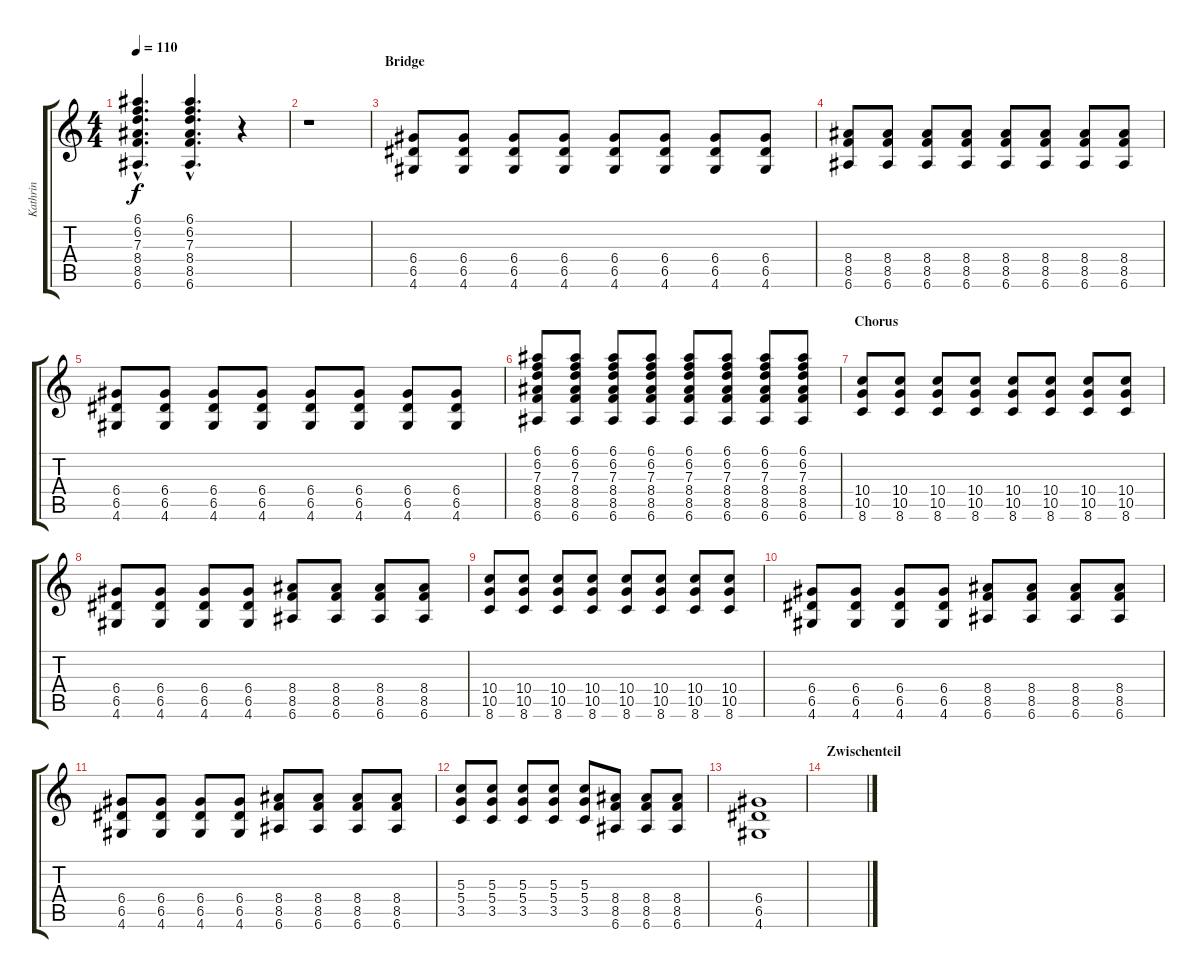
\track ("Kathrin" "Kathrin") {instrument acousticguitarsteel}
\staff {score tabs}
\tuning (E4 B3 G3 D3 A2 E2) {hide}
\ts (4 4)
\tempo 110
\clef g2
\ks c
(6.1{hac} 6.2{hac} 7.3{hac} 8.4{hac} 8.5{hac} 6.6{hac}).4{d dy f} (6.1{hac} 6.2{hac} 7.3{hac} 8.4{hac} 8.5{hac} 6.6{hac}).4{d} r.4 |
r.1 |
\section ("" "Bridge")
(6.4 6.5 4.6).8{instrument electricguitarjazz} (6.4 6.5 4.6).8 (6.4 6.5 4.6).8 (6.4 6.5 4.6).8 (6.4 6.5 4.6).8 (6.4 6.5 4.6).8 (6.4 6.5 4.6).8 (6.4 6.5 4.6).8 |
(8.4 8.5 6.6).8 (8.4 8.5 6.6).8 (8.4 8.5 6.6).8 (8.4 8.5 6.6).8 (8.4 8.5 6.6).8 (8.4 8.5 6.6).8 (8.4 8.5 6.6).8 (8.4 8.5 6.6).8 |
(6.4 6.5 4.6).8 (6.4 6.5 4.6).8 (6.4 6.5 4.6).8 (6.4 6.5 4.6).8 (6.4 6.5 4.6).8 (6.4 6.5 4.6).8 (6.4 6.5 4.6).8 (6.4 6.5 4.6).8 |
(6.1 6.2 7.3 8.4 8.5 6.6).8 (6.1 6.2 7.3 8.4 8.5 6.6).8 (6.1 6.2 7.3 8.4 8.5 6.6).8 (6.1 6.2 7.3 8.4 8.5 6.6).8 (6.1 6.2 7.3 8.4 8.5 6.6).8 (6.1 6.2 7.3 8.4 8.5 6.6).8 (6.1 6.2 7.3 8.4 8.5 6.6).8 (6.1 6.2 7.3 8.4 8.5 6.6).8 |
\section ("" "Chorus")
(10.4 10.5 8.6).8 (10.4 10.5 8.6).8 (10.4 10.5 8.6).8 (10.4 10.5 8.6).8 (10.4 10.5 8.6).8 (10.4 10.5 8.6).8 (10.4 10.5 8.6).8 (10.4 10.5 8.6).8 |
(6.4 6.5 4.6).8 (6.4 6.5 4.6).8 (6.4 6.5 4.6).8 (6.4 6.5 4.6).8 (8.4 8.5 6.6).8 (8.4 8.5 6.6).8 (8.4 8.5 6.6).8 (8.4 8.5 6.6).8 |
(10.4 10.5 8.6).8 (10.4 10.5 8.6).8 (10.4 10.5 8.6).8 (10.4 10.5 8.6).8 (10.4 10.5 8.6).8 (10.4 10.5 8.6).8 (10.4 10.5 8.6).8 (10.4 10.5 8.6).8 |
(6.4 6.5 4.6).8 (6.4 6.5 4.6).8 (6.4 6.5 4.6).8 (6.4 6.5 4.6).8 (8.4 8.5 6.6).8 (8.4 8.5 6.6).8 (8.4 8.5 6.6).8 (8.4 8.5 6.6).8 |
(6.4 6.5 4.6).8 (6.4 6.5 4.6).8 (6.4 6.5 4.6).8 (6.4 6.5 4.6).8 (8.4 8.5 6.6).8 (8.4 8.5 6.6).8 (8.4 8.5 6.6).8 (8.4 8.5 6.6).8 |
(5.3 5.4 3.5).8 (5.3 5.4 3.5).8 (5.3 5.4 3.5).8 (5.3 5.4 3.5).8 (5.3 5.4 3.5).8 (8.4 8.5 6.6).8 (8.4 8.5 6.6).8 (8.4 8.5 6.6).8 |
(6.4 6.5 4.6).1 |
\section ("" "Zwischenteil")
